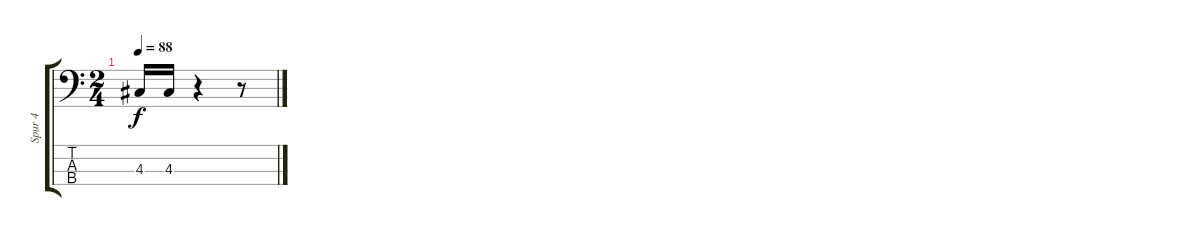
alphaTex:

\track ("Spur 4" "Spur 4") {instrument electricbasspick}
\staff {score tabs}
\tuning (G2 D2 A1 E1) {hide}
\ts (2 4)
\tempo 88
\clef f4
\ks c
4.3.16{dy f} 4.3.16 r.4 r.8
